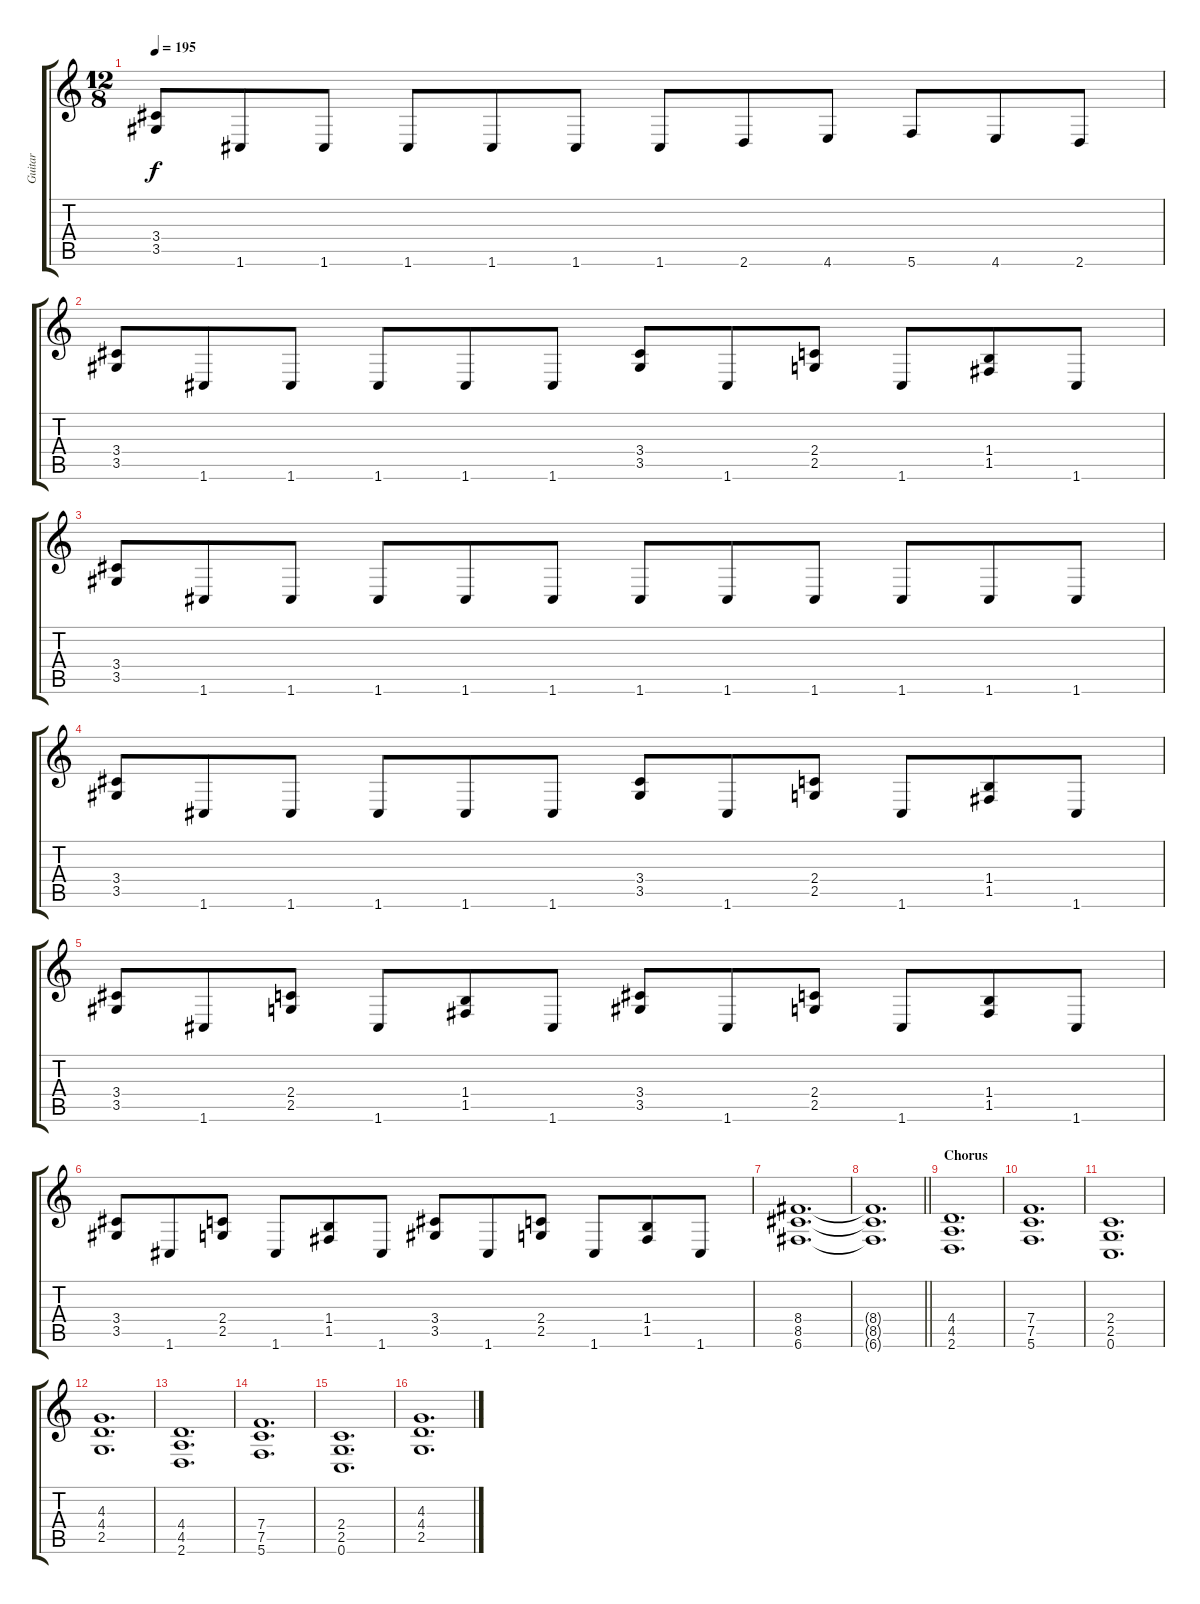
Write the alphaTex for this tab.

\track ("Guitar" "Guitar") {instrument distortionguitar}
\staff {score tabs}
\tuning (C4 G3 Eb3 Bb2 F2 C2) {hide}
\ts (12 8)
\tempo 195
\clef g2
\ks c
(3.4 3.5).8{dy f} 1.6.8 1.6.8 1.6.8 1.6.8 1.6.8 1.6.8 2.6.8 4.6.8 5.6.8 4.6.8 2.6.8 |
(3.4 3.5).8 1.6.8 1.6.8 1.6.8 1.6.8 1.6.8 (3.4 3.5).8 1.6.8 (2.4 2.5).8 1.6.8 (1.4 1.5).8 1.6.8 |
(3.4 3.5).8 1.6.8 1.6.8 1.6.8 1.6.8 1.6.8 1.6.8 1.6.8 1.6.8 1.6.8 1.6.8 1.6.8 |
(3.4 3.5).8 1.6.8 1.6.8 1.6.8 1.6.8 1.6.8 (3.4 3.5).8 1.6.8 (2.4 2.5).8 1.6.8 (1.4 1.5).8 1.6.8 |
(3.4 3.5).8 1.6.8 (2.4 2.5).8 1.6.8 (1.4 1.5).8 1.6.8 (3.4 3.5).8 1.6.8 (2.4 2.5).8 1.6.8 (1.4 1.5).8 1.6.8 |
(3.4 3.5).8 1.6.8 (2.4 2.5).8 1.6.8 (1.4 1.5).8 1.6.8 (3.4 3.5).8 1.6.8 (2.4 2.5).8 1.6.8 (1.4 1.5).8 1.6.8 |
(8.4 8.5 6.6).1{d} |
\barLineRight lightlight
(8.4{t} 8.5{t} 6.6{t}).1{d} |
\section ("" "Chorus")
(4.4 4.5 2.6).1{d} |
(7.4 7.5 5.6).1{d} |
(2.4 2.5 0.6).1{d} |
(4.3 4.4 2.5).1{d} |
(4.4 4.5 2.6).1{d} |
(7.4 7.5 5.6).1{d} |
(2.4 2.5 0.6).1{d} |
(4.3 4.4 2.5).1{d}
